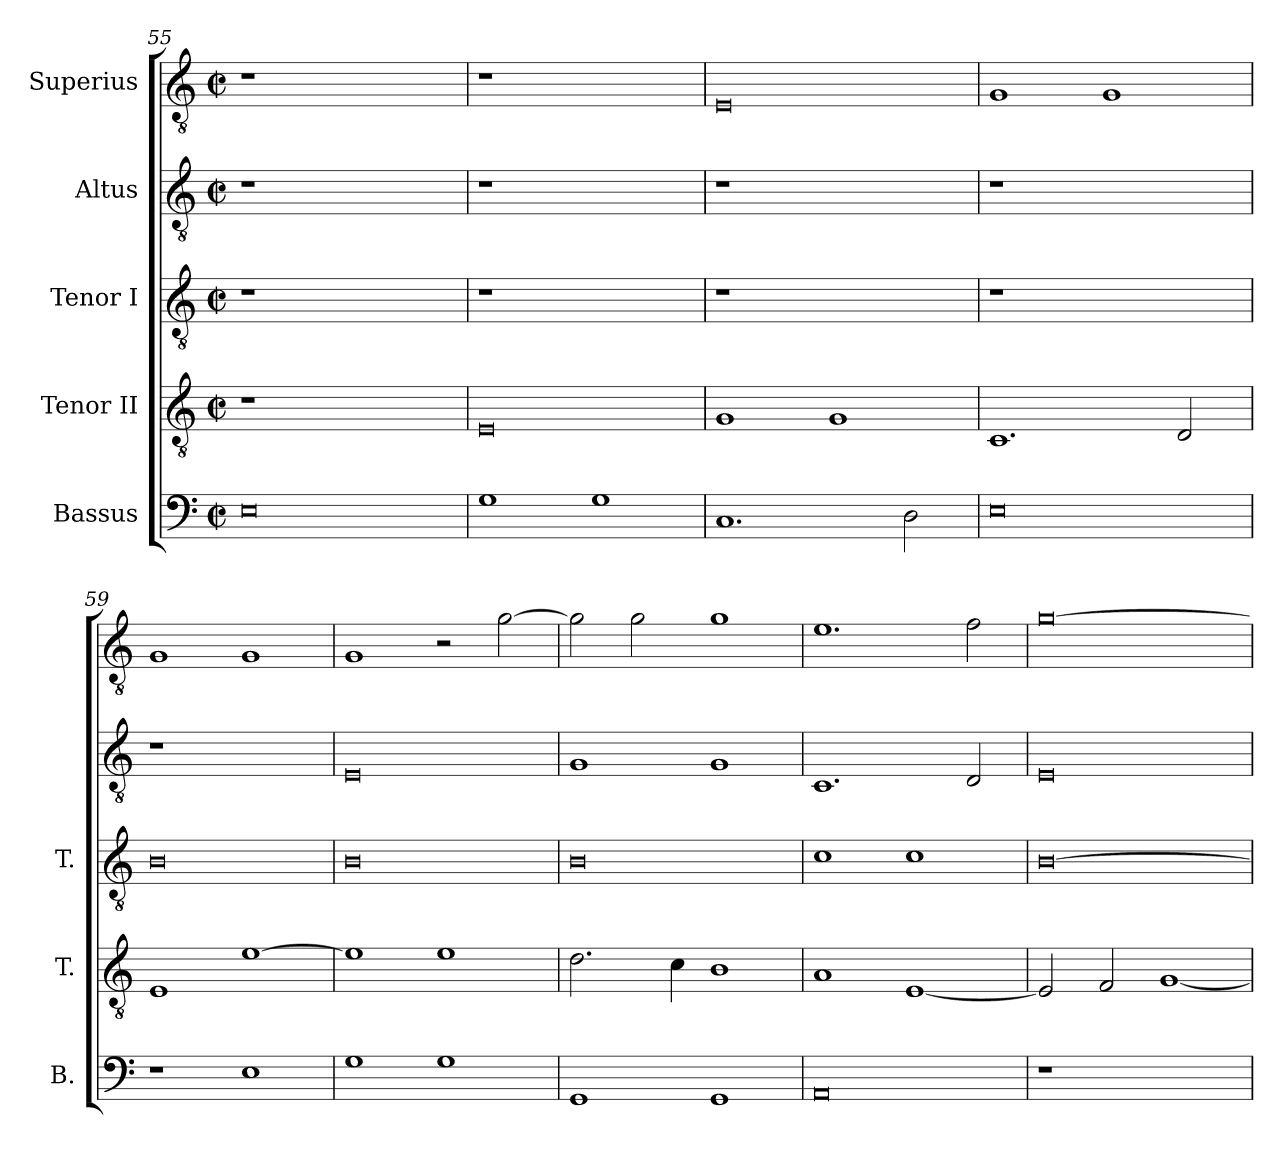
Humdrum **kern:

**kern	**kern	**kern	**kern	**kern
*part5	*part4	*part3	*part2	*part1
*staff5	*staff4	*staff3	*staff2	*staff1
*I"Bassus	*I"Tenor II	*I"Tenor I	*I"Altus	*I"Superius
*I'B.	*I'T.	*I'T.	*	*
!!LO:LB:g=z
*clefF4	*clefGv2	*clefGv2	*clefGv2	*clefGv2
*	*ITrd7c12	*ITrd7c12	*ITrd7c12	*ITrd7c12
*k[]	*k[]	*k[]	*k[]	*k[]
*C:	*C:	*C:	*C:	*C:
*M2/2	*M2/2	*M2/2	*M2/2	*M2/2
*met(c|)	*met(c|)	*met(c|)	*met(c|)	*met(c|)
=55	=55	=55	=55	=55
!	!LO:N:vis=1	!LO:N:vis=1	!LO:N:vis=1	!LO:N:vis=1
0Ei	1r	1r	1r	1r
.	1ryy	1ryy	1ryy	1ryy
=56	=56	=56	=56	=56
!	!	!LO:N:vis=1	!LO:N:vis=1	!LO:N:vis=1
1Gi	0EEi	1r	1r	1r
1Gi	.	1ryy	1ryy	1ryy
=57	=57	=57	=57	=57
!	!	!LO:N:vis=1	!LO:N:vis=1	!
1.Ci	1GGi	1r	1r	0EEi
.	1GGi	1ryy	1ryy	.
2Di\	.	.	.	.
=58	=58	=58	=58	=58
!	!	!LO:N:vis=1	!LO:N:vis=1	!
0Ei	1.CCi	1r	1r	1GGi
.	.	1ryy	1ryy	1GGi
.	2DDi/	.	.	.
=59	=59	=59	=59	=59
!	!	!	!LO:N:vis=1	!
1r	1EEi	0BBi	1r	1GGi
1Ei	[>1Ei	.	1ryy	1GGi
=60	=60	=60	=60	=60
1Gi	1Ei]	0BBi	0EEi	1GGi
1Gi	1Ei	.	.	2r
.	.	.	.	[>2Gi\
!!LO:PB:g=z
=61	=61	=61	=61	=61
1GGi	2.Di\	0BBi	1GGi	2Gi\]
.	.	.	.	2Gi\
.	4Ci\	.	.	.
1GGi	1BBi	.	1GGi	1Gi
=62	=62	=62	=62	=62
0AAi	1AAi	1Ci	1.CCi	1.Ei
.	[<1EEi	1Ci	.	.
.	.	.	2DDi/	2Fi\
=63	=63	=63	=63	=63
!LO:N:vis=1	!	!	!	!
1r	2EEi/]	[>0BBi	0EEi	[>0Gi
.	2FFi/	.	.	.
1ryy	[<1GGi	.	.	.
=	=	=	=	=
*-	*-	*-	*-	*-
